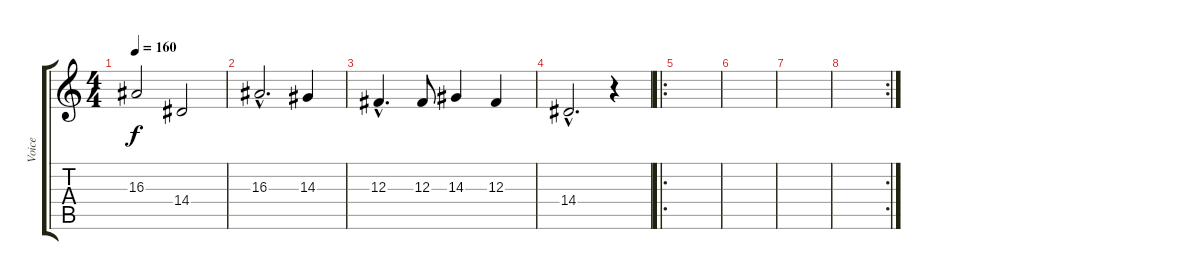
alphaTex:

\track ("Voice" "Voice") {instrument tenorsax}
\staff {score tabs}
\tuning (Eb4 Bb3 Gb3 Db3 Ab2 Eb2) {hide}
\ts (4 4)
\tempo 160
\clef g2
\ks c
16.3.2{dy f} 14.4.2 |
16.3{hac}.2{d} 14.3.4 |
12.3{hac}.4{d} 12.3.8 14.3.4 12.3.4 |
14.4{hac}.2{d} r.4 |
\ro
|
|
|
\rc 2
